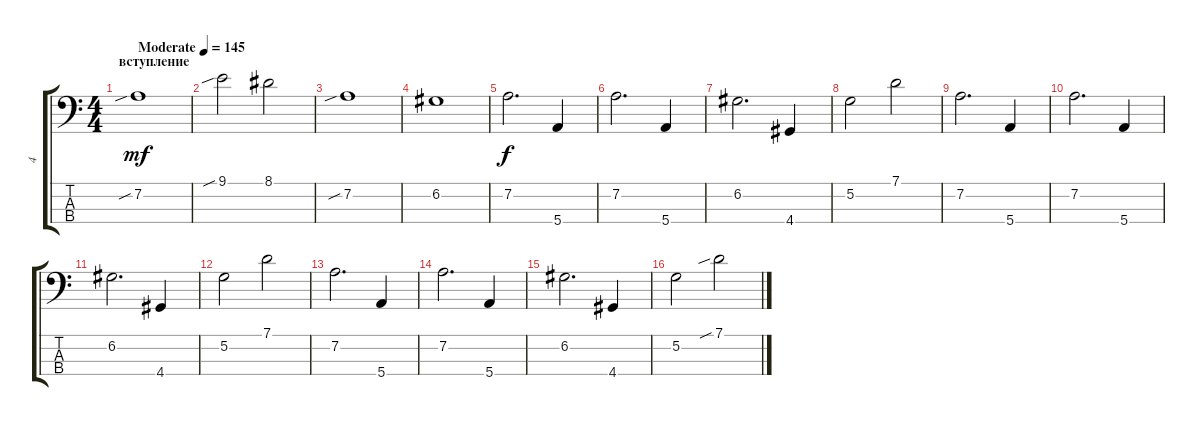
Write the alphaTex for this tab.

\track ("4" "4") {instrument electricbassfinger}
\staff {score tabs}
\tuning (G2 D2 A1 E1) {hide}
\ts (4 4)
\section ("" "вступление")
\tempo (145 "Moderate")
\clef f4
\ks c
7.2{sib}.1{dy mf instrument electricbassfinger} |
9.1{sib}.2 8.1.2 |
7.2{sib}.1 |
6.2.1 |
7.2.2{d dy f} 5.4.4 |
7.2.2{d} 5.4.4 |
6.2.2{d} 4.4.4 |
5.2.2 7.1.2 |
7.2.2{d} 5.4.4 |
7.2.2{d} 5.4.4 |
6.2.2{d} 4.4.4 |
5.2.2 7.1.2 |
7.2.2{d} 5.4.4 |
7.2.2{d} 5.4.4 |
6.2.2{d} 4.4.4 |
5.2.2 7.1{sib}.2
